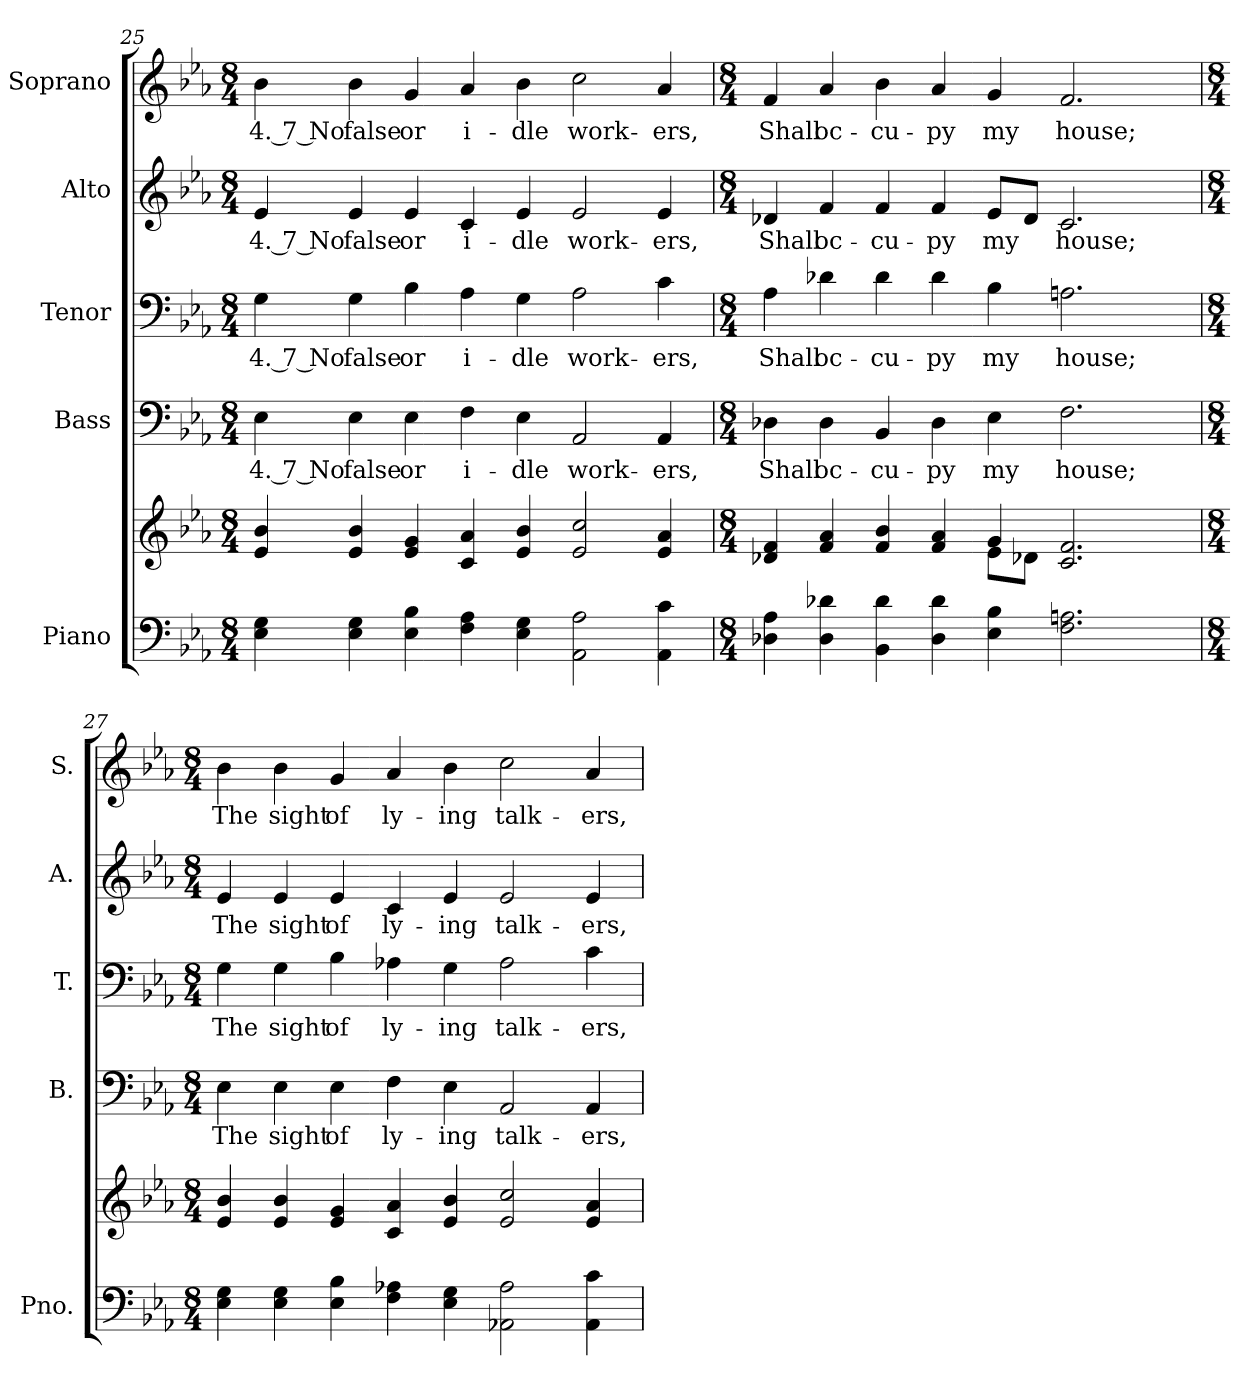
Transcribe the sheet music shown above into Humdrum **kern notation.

**kern	**kern	**kern	**text	**kern	**text	**kern	**text	**kern	**text
*part5	*part5	*part4	*part4	*part3	*part3	*part2	*part2	*part1	*part1
*staff6	*staff5	*staff4	*staff4	*staff3	*staff3	*staff2	*staff2	*staff1	*staff1
*I"Piano	*	*I"Bass	*	*I"Tenor	*	*I"Alto	*	*I"Soprano	*
*I'Pno.	*	*I'B.	*	*I'T.	*	*I'A.	*	*I'S.	*
*clefF4	*clefG2	*clefF4	*	*clefF4	*	*clefG2	*	*clefG2	*
*k[b-e-a-]	*k[b-e-a-]	*k[b-e-a-]	*	*k[b-e-a-]	*	*k[b-e-a-]	*	*k[b-e-a-]	*
*E-:	*E-:	*E-:	*	*E-:	*	*E-:	*	*E-:	*
*M8/4	*M8/4	*M8/4	*	*M8/4	*	*M8/4	*	*M8/4	*
=25	=25	=25	=25	=25	=25	=25	=25	=25	=25
!	!	!	!LO:LY:b:color=#000000	!	!	!	!	!	!
!	!	!	!	!	!LO:LY:b:color=#000000	!	!	!	!
!	!	!	!	!	!	!	!LO:LY:b:color=#000000	!	!
!	!	!	!	!	!	!	!	!	!LO:LY:b:color=#000000
4E-i\ 4Gi	4e-i/ 4b-i	4E-i\	4. 7 No	4Gi\	4. 7 No	4e-i/	4. 7 No	4b-i\	4. 7 No
!	!	!	!LO:LY:b:color=#000000	!	!	!	!	!	!
!	!	!	!	!	!LO:LY:b:color=#000000	!	!	!	!
!	!	!	!	!	!	!	!LO:LY:b:color=#000000	!	!
!	!	!	!	!	!	!	!	!	!LO:LY:b:color=#000000
4E-i\ 4Gi	4e-i/ 4b-i	4E-i\	false	4Gi\	false	4e-i/	false	4b-i\	false
!	!	!	!LO:LY:b:color=#000000	!	!	!	!	!	!
!	!	!	!	!	!LO:LY:b:color=#000000	!	!	!	!
!	!	!	!	!	!	!	!LO:LY:b:color=#000000	!	!
!	!	!	!	!	!	!	!	!	!LO:LY:b:color=#000000
4E-i\ 4B-i	4e-i/ 4gi	4E-i\	or	4B-i\	or	4e-i/	or	4gi/	or
!	!	!	!LO:LY:b:color=#000000	!	!	!	!	!	!
!	!	!	!	!	!LO:LY:b:color=#000000	!	!	!	!
!	!	!	!	!	!	!	!LO:LY:b:color=#000000	!	!
!	!	!	!	!	!	!	!	!	!LO:LY:b:color=#000000
4Fi\ 4A-i	4ci/ 4a-i	4Fi\	i-	4A-i\	i-	4ci/	i-	4a-i/	i-
!	!	!	!LO:LY:b:color=#000000	!	!	!	!	!	!
!	!	!	!	!	!LO:LY:b:color=#000000	!	!	!	!
!	!	!	!	!	!	!	!LO:LY:b:color=#000000	!	!
!	!	!	!	!	!	!	!	!	!LO:LY:b:color=#000000
4E-i\ 4Gi	4e-i/ 4b-i	4E-i\	-dle	4Gi\	-dle	4e-i/	-dle	4b-i\	-dle
!	!	!	!LO:LY:b:color=#000000	!	!	!	!	!	!
!	!	!	!	!	!LO:LY:b:color=#000000	!	!	!	!
!	!	!	!	!	!	!	!LO:LY:b:color=#000000	!	!
!	!	!	!	!	!	!	!	!	!LO:LY:b:color=#000000
2AA-i\ 2A-i	2e-i/ 2cci	2AA-i/	work-	2A-i\	work-	2e-i/	work-	2cci\	work-
!	!	!	!LO:LY:b:color=#000000	!	!	!	!	!	!
!	!	!	!	!	!LO:LY:b:color=#000000	!	!	!	!
!	!	!	!	!	!	!	!LO:LY:b:color=#000000	!	!
!	!	!	!	!	!	!	!	!	!LO:LY:b:color=#000000
4AA-i\ 4ci	4e-i/ 4a-i	4AA-i/	-ers,	4ci\	-ers,	4e-i/	-ers,	4a-i/	-ers,
!!LO:LB:g=z
=26	=26	=26	=26	=26	=26	=26	=26	=26	=26
*M8/4	*M8/4	*M8/4	*	*M8/4	*	*M8/4	*	*M8/4	*
*	*^	*	*	*	*	*	*	*	*
!	!	!	!	!LO:LY:b:color=#000000	!	!	!	!	!	!
!	!	!	!	!	!	!LO:LY:b:color=#000000	!	!	!	!
!	!	!	!	!	!	!	!	!LO:LY:b:color=#000000	!	!
!	!	!	!	!	!	!	!	!	!	!LO:LY:b:color=#000000
4D-Xi\ 4A-i	4d-Xi/ 4fi	1ryy	4D-Xi\	Shall	4A-i\	Shall	4d-Xi/	Shall	4fi/	Shall
!	!	!	!	!LO:LY:b:color=#000000	!	!	!	!	!	!
!	!	!	!	!	!	!LO:LY:b:color=#000000	!	!	!	!
!	!	!	!	!	!	!	!	!LO:LY:b:color=#000000	!	!
!	!	!	!	!	!	!	!	!	!	!LO:LY:b:color=#000000
4D-i\ 4d-Xi	4fi/ 4a-i	.	4D-i\	oc-	4d-Xi\	oc-	4fi/	oc-	4a-i/	oc-
!	!	!	!	!LO:LY:b:color=#000000	!	!	!	!	!	!
!	!	!	!	!	!	!LO:LY:b:color=#000000	!	!	!	!
!	!	!	!	!	!	!	!	!LO:LY:b:color=#000000	!	!
!	!	!	!	!	!	!	!	!	!	!LO:LY:b:color=#000000
4BB-i\ 4d-i	4fi/ 4b-i	.	4BB-i/	-cu-	4d-i\	-cu-	4fi/	-cu-	4b-i\	-cu-
!	!	!	!	!LO:LY:b:color=#000000	!	!	!	!	!	!
!	!	!	!	!	!	!LO:LY:b:color=#000000	!	!	!	!
!	!	!	!	!	!	!	!	!LO:LY:b:color=#000000	!	!
!	!	!	!	!	!	!	!	!	!	!LO:LY:b:color=#000000
4D-i\ 4d-i	4fi/ 4a-i	.	4D-i\	-py	4d-i\	-py	4fi/	-py	4a-i/	-py
!	!	!	!	!LO:LY:b:color=#000000	!	!	!	!	!	!
!	!	!	!	!	!	!LO:LY:b:color=#000000	!	!	!	!
!	!	!	!	!	!	!	!	!LO:LY:b:color=#000000	!	!
!	!	!	!	!	!	!	!	!	!	!LO:LY:b:color=#000000
4E-i\ 4B-i	4gi/	8e-i\L	4E-i\	my	4B-i\	my	8e-i/L	my	4gi/	my
.	.	8d-Xi\J	.	.	.	.	8d-i/J	.	.	.
!	!	!	!	!LO:LY:b:color=#000000	!	!	!	!	!	!
!	!	!	!	!	!	!LO:LY:b:color=#000000	!	!	!	!
!	!	!	!	!	!	!	!	!LO:LY:b:color=#000000	!	!
!	!	!	!	!	!	!	!	!	!	!LO:LY:b:color=#000000
2.Fi\ 2.Ani	2.ci/ 2.fi	4ryy	2.Fi\	house;	2.Ani\	house;	2.ci/	house;	2.fi/	house;
.	.	2ryy	.	.	.	.	.	.	.	.
*	*v	*v	*	*	*	*	*	*	*	*
!!LO:PB:g=z
=27	=27	=27	=27	=27	=27	=27	=27	=27	=27
*M8/4	*M8/4	*M8/4	*	*M8/4	*	*M8/4	*	*M8/4	*
*	*^	*	*	*	*	*	*	*	*
!	!	!	!	!LO:LY:b:color=#000000	!	!	!	!	!	!
*	*v	*v	*	*	*	*	*	*	*	*
*	*^	*	*	*	*	*	*	*	*
!	!	!	!	!	!	!LO:LY:b:color=#000000	!	!	!	!
*	*v	*v	*	*	*	*	*	*	*	*
*	*^	*	*	*	*	*	*	*	*
!	!	!	!	!	!	!	!	!LO:LY:b:color=#000000	!	!
*	*v	*v	*	*	*	*	*	*	*	*
*	*^	*	*	*	*	*	*	*	*
!	!	!	!	!	!	!	!	!	!	!LO:LY:b:color=#000000
*	*v	*v	*	*	*	*	*	*	*	*
4E-i\ 4Gi	4e-i/ 4b-i	4E-i\	The	4Gi\	The	4e-i/	The	4b-i\	The
!	!	!	!LO:LY:b:color=#000000	!	!	!	!	!	!
!	!	!	!	!	!LO:LY:b:color=#000000	!	!	!	!
!	!	!	!	!	!	!	!LO:LY:b:color=#000000	!	!
!	!	!	!	!	!	!	!	!	!LO:LY:b:color=#000000
4E-i\ 4Gi	4e-i/ 4b-i	4E-i\	sight	4Gi\	sight	4e-i/	sight	4b-i\	sight
!	!	!	!LO:LY:b:color=#000000	!	!	!	!	!	!
!	!	!	!	!	!LO:LY:b:color=#000000	!	!	!	!
!	!	!	!	!	!	!	!LO:LY:b:color=#000000	!	!
!	!	!	!	!	!	!	!	!	!LO:LY:b:color=#000000
4E-i\ 4B-i	4e-i/ 4gi	4E-i\	of	4B-i\	of	4e-i/	of	4gi/	of
!	!	!	!LO:LY:b:color=#000000	!	!	!	!	!	!
!	!	!	!	!	!LO:LY:b:color=#000000	!	!	!	!
!	!	!	!	!	!	!	!LO:LY:b:color=#000000	!	!
!	!	!	!	!	!	!	!	!	!LO:LY:b:color=#000000
4Fi\ 4A-Xi	4ci/ 4a-i	4Fi\	ly-	4A-Xi\	ly-	4ci/	ly-	4a-i/	ly-
!	!	!	!LO:LY:b:color=#000000	!	!	!	!	!	!
!	!	!	!	!	!LO:LY:b:color=#000000	!	!	!	!
!	!	!	!	!	!	!	!LO:LY:b:color=#000000	!	!
!	!	!	!	!	!	!	!	!	!LO:LY:b:color=#000000
4E-i\ 4Gi	4e-i/ 4b-i	4E-i\	-ing	4Gi\	-ing	4e-i/	-ing	4b-i\	-ing
!	!	!	!LO:LY:b:color=#000000	!	!	!	!	!	!
!	!	!	!	!	!LO:LY:b:color=#000000	!	!	!	!
!	!	!	!	!	!	!	!LO:LY:b:color=#000000	!	!
!	!	!	!	!	!	!	!	!	!LO:LY:b:color=#000000
2AA-Xi\ 2A-i	2e-i/ 2cci	2AA-i/	talk-	2A-i\	talk-	2e-i/	talk-	2cci\	talk-
!	!	!	!LO:LY:b:color=#000000	!	!	!	!	!	!
!	!	!	!	!	!LO:LY:b:color=#000000	!	!	!	!
!	!	!	!	!	!	!	!LO:LY:b:color=#000000	!	!
!	!	!	!	!	!	!	!	!	!LO:LY:b:color=#000000
4AA-i\ 4ci	4e-i/ 4a-i	4AA-i/	-ers,	4ci\	-ers,	4e-i/	-ers,	4a-i/	-ers,
=	=	=	=	=	=	=	=	=	=
*-	*-	*-	*-	*-	*-	*-	*-	*-	*-
